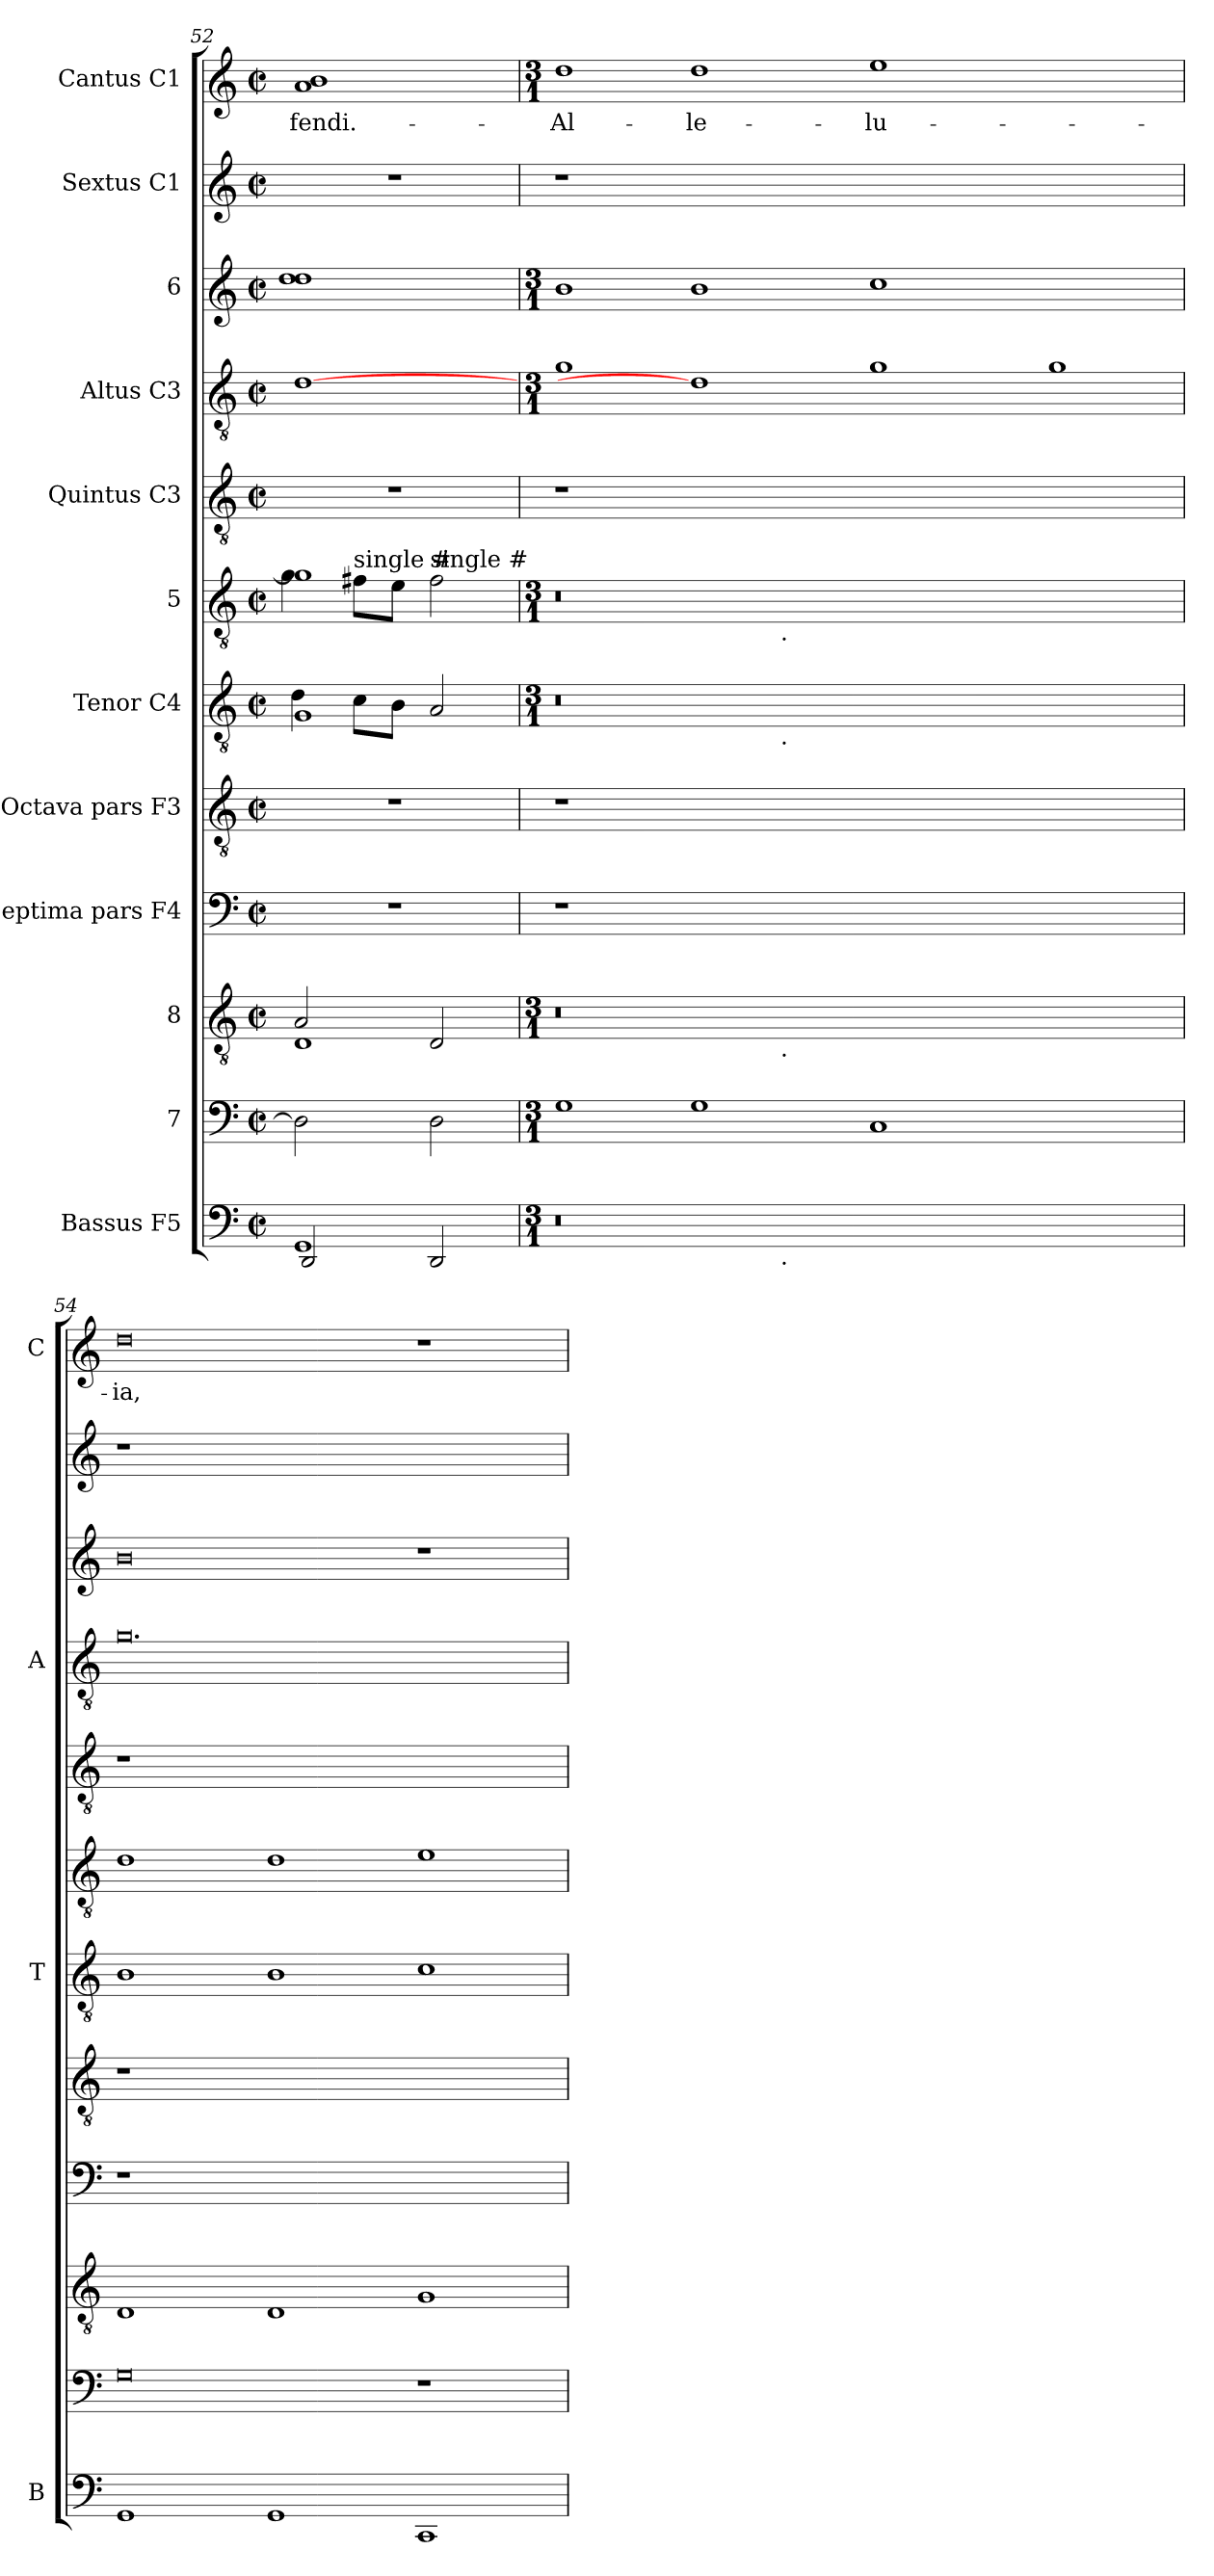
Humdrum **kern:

**kern	**kern	**kern	**kern	**kern	**kern	**kern	**kern	**kern	**kern	**kern	**kern	**text
*part12	*part11	*part10	*part9	*part8	*part7	*part6	*part5	*part4	*part3	*part2	*part1	*part1
*staff12	*staff11	*staff10	*staff9	*staff8	*staff7	*staff6	*staff5	*staff4	*staff3	*staff2	*staff1	*staff1
*I"Bassus F5	*I"7	*I"8	*I"Septima pars F4	*I"Octava pars F3	*I"Tenor C4	*I"5	*I"Quintus C3	*I"Altus C3	*I"6	*I"Sextus C1	*I"Cantus C1	*
*I'B	*	*	*	*	*I'T	*	*	*I'A	*	*	*I'C	*
*clefF4	*clefF4	*clefGv2	*clefF4	*clefGv2	*clefGv2	*clefGv2	*clefGv2	*clefGv2	*clefG2	*clefG2	*clefG2	*
*ITrd7c12	*	*	*	*	*	*	*	*	*	*	*	*
*k[]	*k[]	*k[]	*k[]	*k[]	*k[]	*k[]	*k[]	*k[]	*k[]	*k[]	*k[]	*
*C:	*C:	*C:	*C:	*C:	*C:	*C:	*C:	*C:	*C:	*C:	*C:	*
*M2/2	*M2/2	*M2/2	*M2/2	*M2/2	*M2/2	*M2/2	*M2/2	*M2/2	*M2/2	*M2/2	*M2/2	*
*met(c|)	*met(c|)	*met(c|)	*met(c|)	*met(c|)	*met(c|)	*met(c|)	*met(c|)	*met(c|)	*met(c|)	*met(c|)	*met(c|)	*
=52	=52	=52	=52	=52	=52	=52	=52	=52	=52	=52	=52	=52
*^	*	*^	*	*	*^	*^	*	*	*	*	*	*
!	!	!	!	!	!	!	!	!	!	!	!	!	!	!	!	!LO:LY:b
1GGG	2DDD/	2D\]	1D	2A/	1r	1r	1G	4d\	1g]	4g\	1r	[1d	1dd 1dd	1r	1a 1b	-fendi.-
!	!	!	!	!	!	!	!	!	!	!LO:TX:a:t=single #	!	!	!	!	!	!
.	.	.	.	.	.	.	.	8c\L	.	8f#\L	.	.	.	.	.	.
.	.	.	.	.	.	.	.	8B\J	.	8e\J	.	.	.	.	.	.
!	!	!	!	!	!	!	!	!	!	!LO:TX:a:t=single #	!	!	!	!	!	!
.	2DDD/	2D\	.	2D/	.	.	.	2A/	.	2f#\	.	.	.	.	.	.
=53	=53	=53	=53	=53	=53	=53	=53	=53	=53	=53	=53	=53	=53	=53	=53	=53
*M3/1	*	*M3/1	*M3/1	*	*	*	*M3/1	*	*M3/1	*	*	*M3/1	*M3/1	*	*M3/1	*
!	!	!	!	!	!	!	!	!	!	!	!	!	!	!	!	!LO:LY:b
0.r	1.ryy	1G	0.r	1.ryy	1r	1r	0.r	1.ryy	0.r	1.ryy	1r	1g	1b	1r	1dd	-Al-
!	!	!	!	!	!	!	!	!	!	!	!	!	!	!	!	!LO:LY:b
.	.	1G	.	.	0.ryy	0.ryy	.	.	.	.	0.ryy	1d]	1b	0.ryy	1dd	-le-
!	!	!	!	!	!	!	!	!	!	!LO:TX:b:t=.	!	!	!	!	!	!
!	!	!	!	!	!	!	!	!LO:TX:b:t=.	!	!	!	!	!	!	!	!
!	!	!	!	!LO:TX:b:t=.	!	!	!	!	!	!	!	!	!	!	!	!
!	!LO:TX:b:t=.	!	!	!	!	!	!	!	!	!	!	!	!	!	!	!
.	1ryy	.	.	1ryy	.	.	.	1ryy	.	1ryy	.	.	.	.	.	.
!	!	!	!	!	!	!	!	!	!	!	!	!	!	!	!	!LO:LY:b
.	.	1C	.	.	.	.	.	.	.	.	.	1g	1cc	.	1ee	-lu-
.	1.ryy	.	.	1.ryy	.	.	.	1.ryy	.	1.ryy	.	.	.	.	.	.
1ryy	.	1ryy	1ryy	.	.	.	1ryy	.	1ryy	.	.	1g	1ryy	.	1ryy	.
=54	=54	=54	=54	=54	=54	=54	=54	=54	=54	=54	=54	=54	=54	=54	=54	=54
!	!	!	!	!	!	!	!	!	!	!	!	!	!	!	!	!LO:LY:b
*	*	*	*	*	*	*	*v	*v	*	*	*	*	*	*	*	*
*v	*v	*	*v	*v	*	*	*	*v	*v	*	*	*	*	*	*
1GGG	0G	1D	1r	1r	1B	1d	1r	0.g	0b	1r	0dd	-ia,
1GGG	.	1D	0ryy	0ryy	1B	1d	0ryy	.	.	0ryy	.	.
1CCC	1r	1G	.	.	1c	1e	.	.	1r	.	1r	.
=	=	=	=	=	=	=	=	=	=	=	=	=
*-	*-	*-	*-	*-	*-	*-	*-	*-	*-	*-	*-	*-
